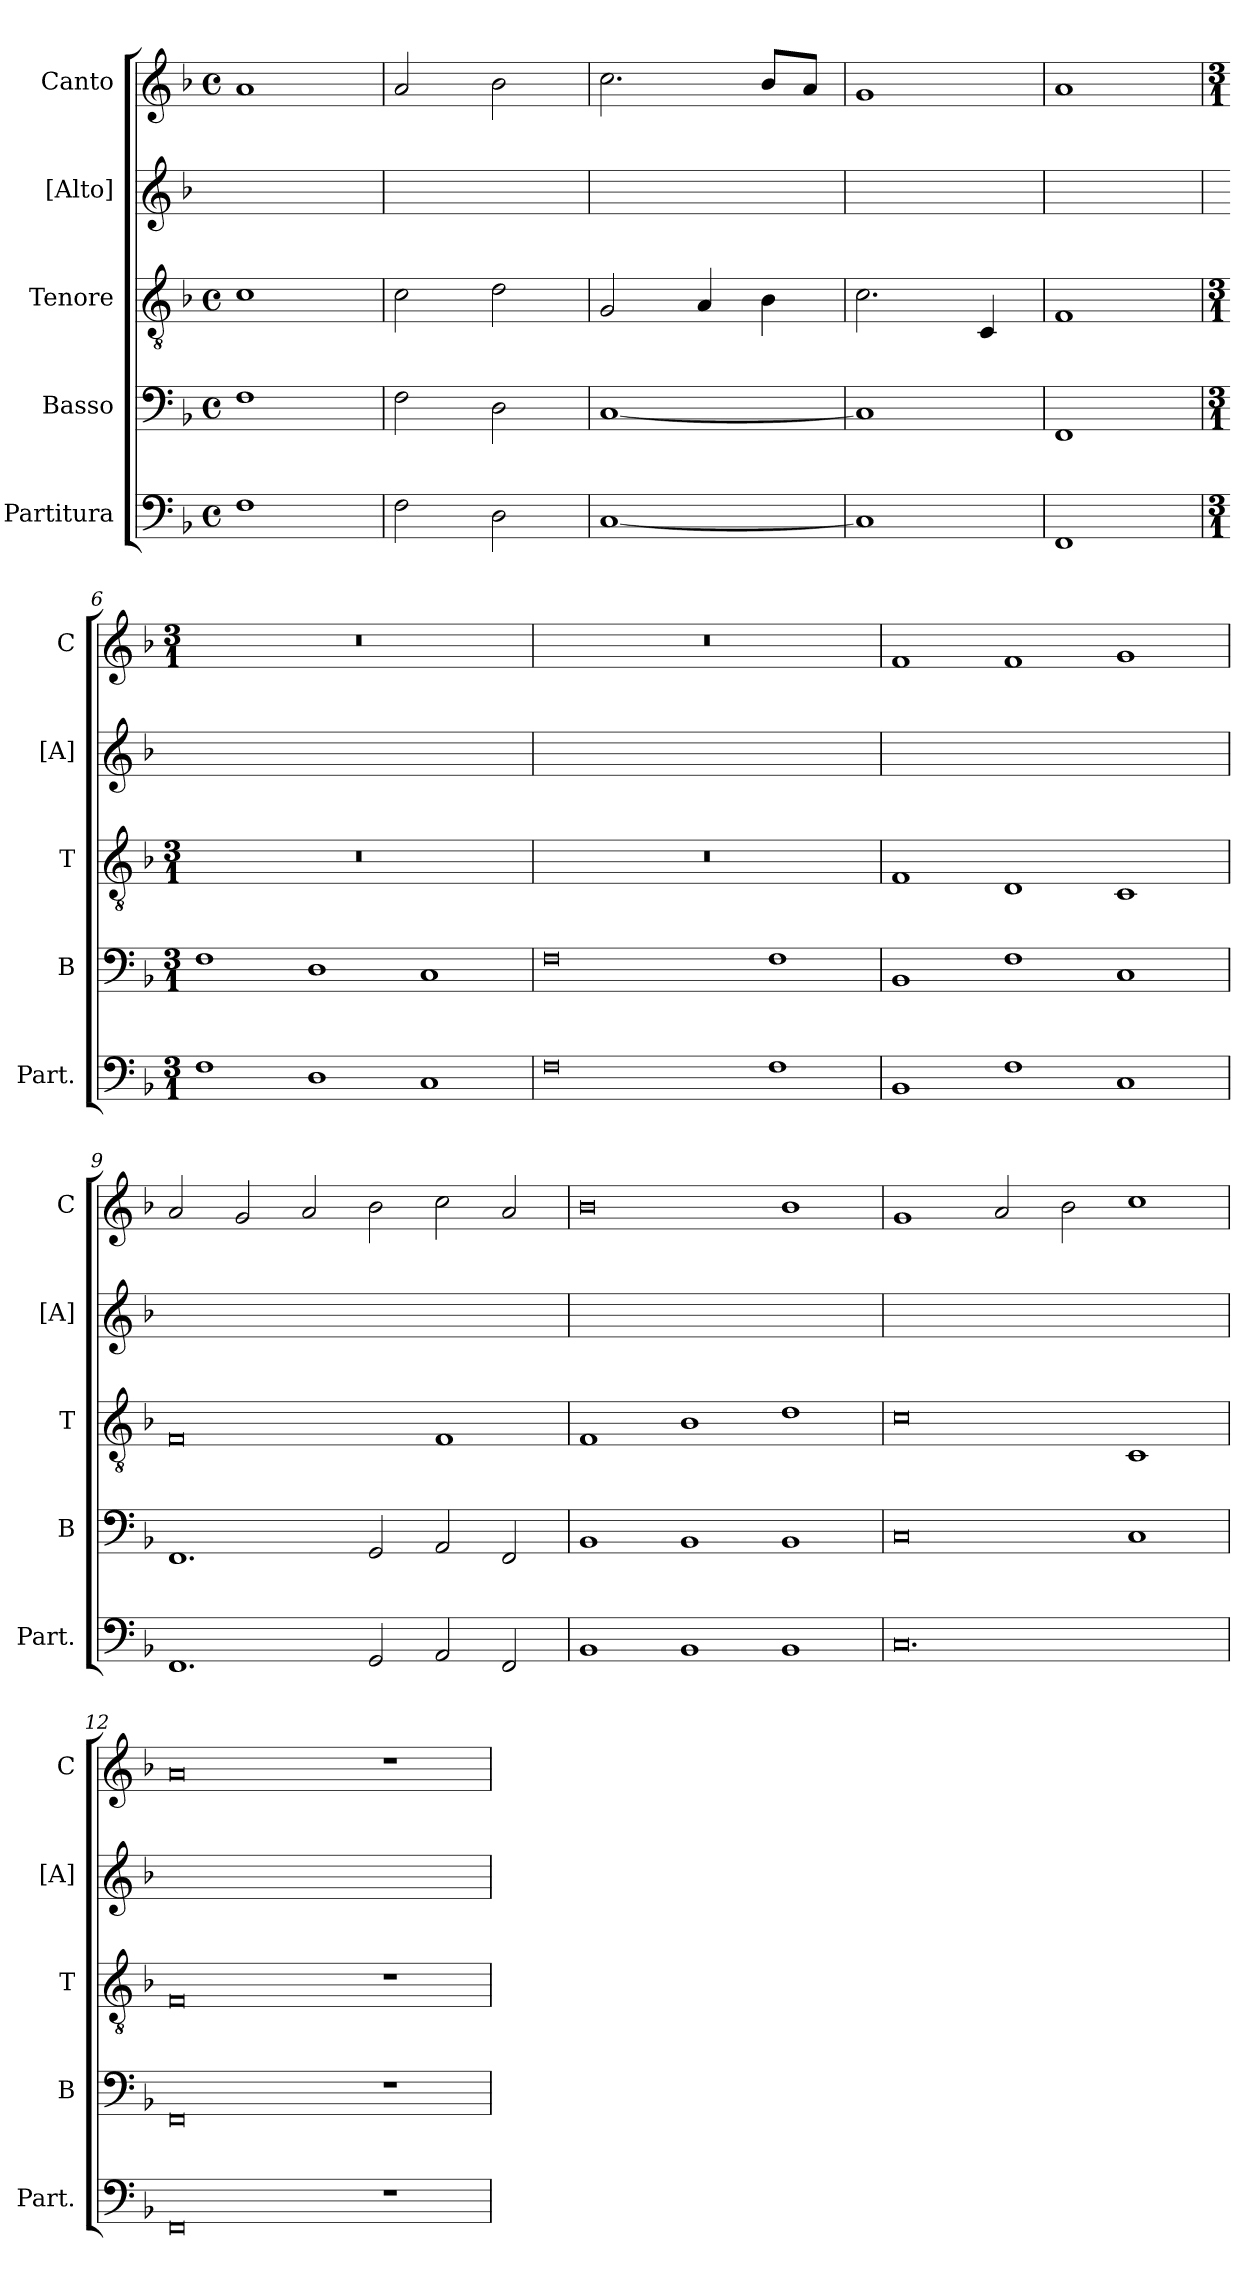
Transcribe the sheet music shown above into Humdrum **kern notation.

**kern	**kern	**kern	**kern	**kern
*part5	*part4	*part3	*part2	*part1
*staff5	*staff4	*staff3	*staff2	*staff1
*I"Partitura	*I"Basso	*I"Tenore	*I"[Alto]	*I"Canto
*I'Part.	*I'B	*I'T	*I'[A]	*I'C
*clefF4	*clefF4	*clefGv2	*clefG2	*clefG2
*k[b-]	*k[b-]	*k[b-]	*k[b-]	*k[b-]
*F:	*F:	*F:	*F:	*F:
*M4/4	*M4/4	*M4/4	*	*M4/4
*met(c)	*met(c)	*met(c)	*	*met(c)
=1	=1	=1	=1	=1
1F	1F	1c	1ryy	1a
=2	=2	=2	=2	=2
2F\	2F\	2c\	1ryy	2a/
2D\	2D\	2d\	.	2b-\
=3	=3	=3	=3	=3
[1C	[1C	2G/	1ryy	2.cc\
.	.	4A/	.	.
.	.	4B-\	.	8b-/L
.	.	.	.	8a/J
=4	=4	=4	=4	=4
1C]	1C]	2.c\	1ryy	1g
.	.	4C/	.	.
=5	=5	=5	=5	=5
1FF	1FF	1F	1ryy	1a
=6	=6	=6	=6	=6
*M3/1	*M3/1	*M3/1	*	*M3/1
*	*	*	*	*MM480
1F	1F	0.r	1ryy	0.r
1D	1D	.	0ryy	.
1C	1C	.	.	.
=7	=7	=7	=7	=7
0F	0F	0.r	1ryy	0.r
.	.	.	0ryy	.
1F	1F	.	.	.
=8	=8	=8	=8	=8
1BB-	1BB-	1F	1ryy	1f
1F	1F	1D	0ryy	1f
1C	1C	1C	.	1g
=9	=9	=9	=9	=9
1.FF	1.FF	0F	1ryy	2a/
.	.	.	.	2g/
.	.	.	0ryy	2a/
2GG/	2GG/	.	.	2b-\
2AA/	2AA/	1F	.	2cc\
2FF/	2FF/	.	.	2a/
=10	=10	=10	=10	=10
1BB-	1BB-	1F	1ryy	0b-
1BB-	1BB-	1B-	0ryy	.
1BB-	1BB-	1d	.	1b-
=11	=11	=11	=11	=11
0.C	0C	0c	1ryy	1g
.	.	.	0ryy	2a/
.	.	.	.	2b-\
.	1C	1C	.	1cc
=12	=12	=12	=12	=12
0FF	0FF	0F	1ryy	0a
.	.	.	0ryy	.
1r	1r	1r	.	1r
=	=	=	=	=
*-	*-	*-	*-	*-
